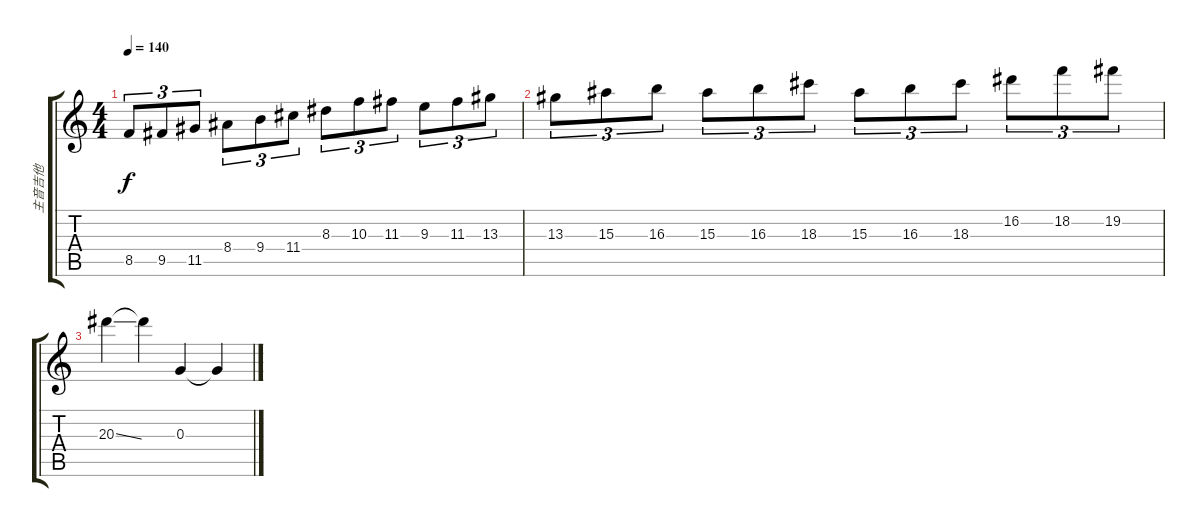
\track ("主音吉他" "主音吉他") {instrument overdrivenguitar}
\staff {score tabs}
\tuning (E4 B3 G3 D3 A2 E2) {hide}
\ts (4 4)
\tempo 140
\clef g2
\ks c
8.5.8{tu (3 2) dy f} 9.5.8{tu (3 2)} 11.5.8{tu (3 2)} 8.4.8{tu (3 2)} 9.4.8{tu (3 2)} 11.4.8{tu (3 2)} 8.3.8{tu (3 2)} 10.3.8{tu (3 2)} 11.3.8{tu (3 2)} 9.3.8{tu (3 2)} 11.3.8{tu (3 2)} 13.3.8{tu (3 2)} |
13.3.8{tu (3 2)} 15.3.8{tu (3 2)} 16.3.8{tu (3 2)} 15.3.8{tu (3 2)} 16.3.8{tu (3 2)} 18.3.8{tu (3 2)} 15.3.8{tu (3 2)} 16.3.8{tu (3 2)} 18.3.8{tu (3 2)} 16.2.8{tu (3 2)} 18.2.8{tu (3 2)} 19.2.8{tu (3 2)} |
20.3{ss}.4 20.3{t}.4 0.3.4{volume 0 instrument overdrivenguitar} 0.3{t}.4
